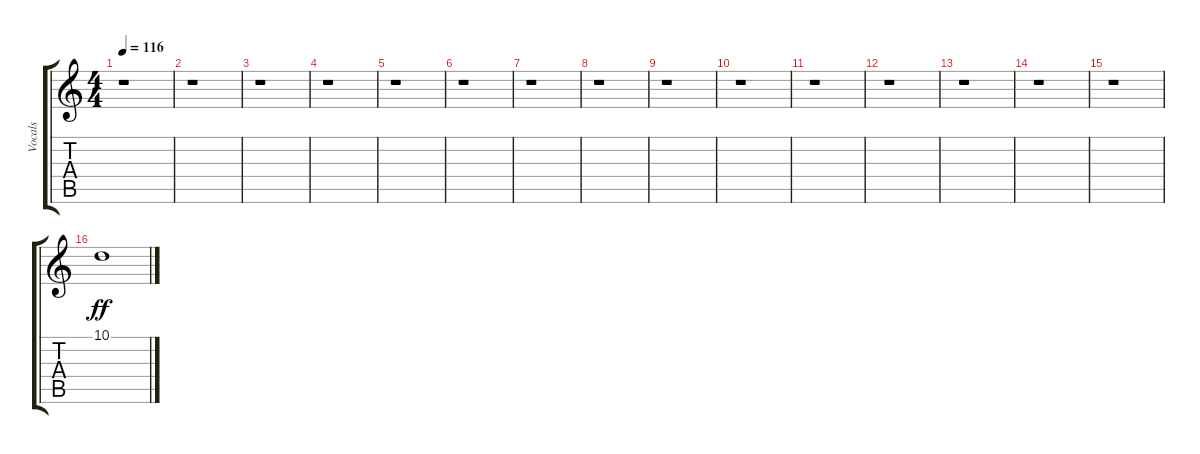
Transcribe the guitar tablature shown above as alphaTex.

\track ("Vocals" "Vocals") {instrument stringensemble1}
\staff {score tabs}
\tuning (E4 B3 G3 D3 A2 E2) {hide}
\ts (4 4)
\tempo 116
\clef g2
\ks c
r.1{dy ff} |
r.1 |
r.1 |
r.1 |
r.1 |
r.1 |
r.1 |
r.1 |
r.1 |
r.1 |
r.1 |
r.1 |
r.1 |
r.1 |
r.1 |
10.1.1
